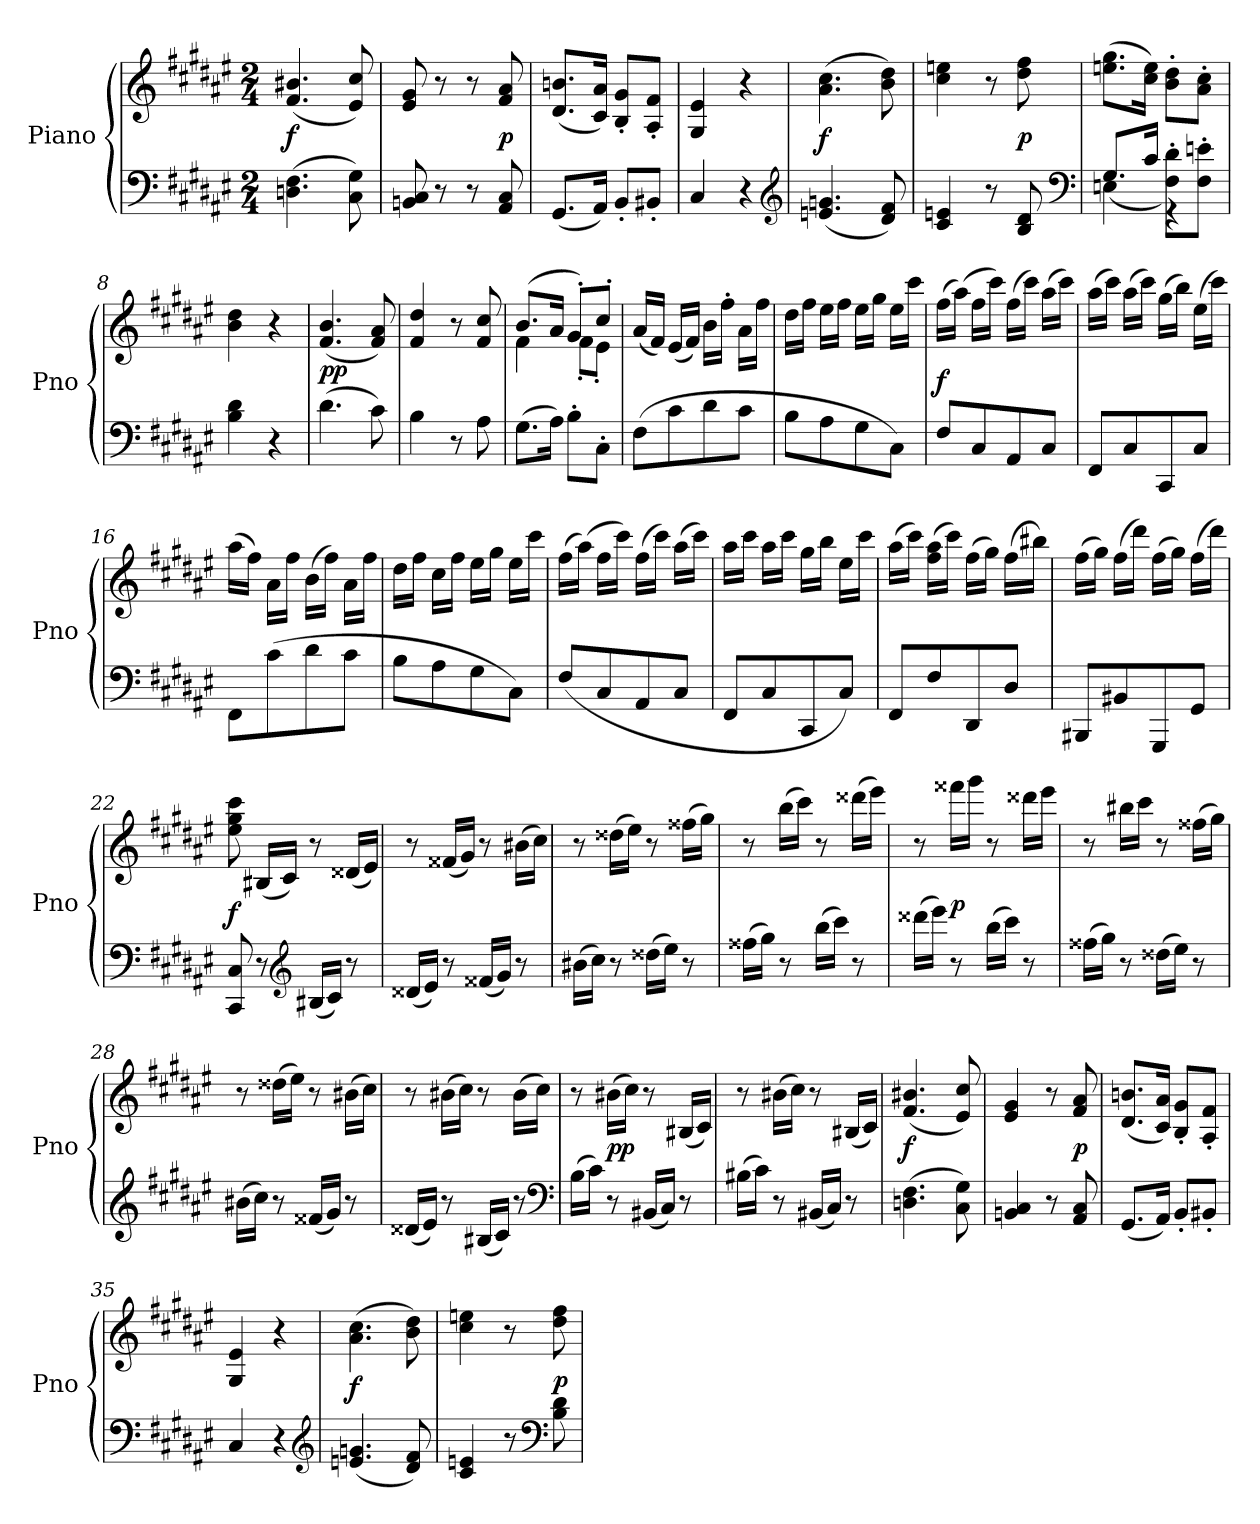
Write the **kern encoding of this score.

**kern	**kern	**dynam
*part1	*part1	*part1
*staff2	*staff1	*staff1/2
*I"Piano	*	*
*I'Pno	*	*
*clefF4	*clefG2	*
*k[f#c#g#d#a#e#]	*k[f#c#g#d#a#e#]	*
*F#:	*F#:	*
*M2/4	*M2/4	*
*MM120	*MM120	*
=1	=1	=1
(4.Dn\ 4.F#\	(4.f#/ 4.b#X/	f
8C#\ 8G#\)	8e#/ 8cc#/)	.
=2	=2	=2
8BBn/ 8C#/	8e#/ 8g#/	.
8r	8r	.
8r	8r	.
8AA#/ 8C#/	8f#/ 8a#/	p
=3	=3	=3
(8.GG#/L	(8.d#/ 8.bn/L	.
16AA#/Jk)	16c#/ 16a#/Jk)	.
8BB'/L	8B'/ 8g#'/L	.
8BB#X'/J	8A#'/ 8f#'/J	.
=4	=4	=4
4C#/	4G#/ 4e#/	.
4r	4r	.
*clefG2	*	*
=5	=5	=5
(4.en/ 4.gn/	(4.a#\ 4.cc#\	f
8d#/ 8f#/)	8b\ 8dd#\)	.
=6	=6	=6
4c#/ 4en/	4cc#\ 4een\	.
8r	8r	.
8B/ 8d#/	8dd#\ 8ff#\	p
*clefF4	*	*
=7	=7	=7
*^	*	*
4En\	(8.G#/L	(8.een\ 8.gg#\L	.
.	16c#/Jk	16cc#\ 16ee\Jk)	.
8F#'\ 8d#'\L)	4r	8b'\ 8dd#'\L	.
8F#'\ 8en'\J	.	8a#'\ 8cc#'\J	.
*v	*v	*	*
=8	=8	=8
4B\ 4d#\	4b\ 4dd#\	.
4r	4r	.
=9	=9	=9
(4.d#\	(4.f#/ 4.b/	pp
8c#\)	8f#/ 8a#/)	.
=10	=10	=10
4B\	4f#/ 4dd#/	.
8r	8r	.
8A#\	8f#/ 8cc#/	.
=11	=11	=11
*	*^	*
(8.G#\L	(8.b/L	4f#\	.
16A#\Jk)	16a#/Jk	.	.
8B'\L	8g#'/L)	8f#'\L	.
8C#'\J	8cc#'/J	8e#'\J	.
=12	=12	=12	=12
!	!LO:TX:c:t=cresc.	!	!
*	*v	*v	*
(8F#\L	(16a#/LL	.
.	16f#/JJ)	.
8c#\	(16e#/LL	.
.	16f#/JJ)	.
8d#\	16b\LL	.
.	16ff#'\JJ	.
8c#\J	16a#\LL	.
.	16ff#\JJ	.
=13	=13	=13
8B\L	16dd#\LL	.
.	16ff#\JJ	.
8A#\	16ee#\LL	.
.	16ff#\JJ	.
8G#\	16ee#\LL	.
.	16gg#\JJ	.
8C#\J)	16ee#\LL	.
.	16ccc#\JJ	.
=14	=14	=14
8F#/L	(16ff#\LL	f
.	(16aa#\JJ)	.
8C#/	16ff#\LL	.
.	16ccc#\JJ)	.
8AA#/	(16ff#\LL	.
.	16ccc#\JJ)	.
8C#/J	(16aa#\LL	.
.	16ccc#\JJ)	.
=15	=15	=15
8FF#/L	(16aa#\LL	.
.	16ccc#\JJ)	.
8C#/	(16aa#\LL	.
.	16ccc#\JJ)	.
8CC#/	(16gg#\LL	.
.	16bb\JJ)	.
8C#/J	(16ee#\LL	.
.	16ccc#\JJ)	.
=16	=16	=16
8FF#\L	(16aa#\LL	.
.	16ff#\JJ)	.
(8c#\	16a#\LL	.
.	16ff#\JJ	.
8d#\	(16b\LL	.
.	16ff#\JJ)	.
8c#\J	16a#\LL	.
.	16ff#\JJ	.
=17	=17	=17
8B\L	16dd#\LL	.
.	16ff#\JJ	.
8A#\	16cc#\LL	.
.	16ff#\JJ	.
8G#\	16ee#\LL	.
.	16gg#\JJ	.
8C#\J)	16ee#\LL	.
.	16ccc#\JJ	.
=18	=18	=18
(8F#/L	(16ff#\LL	.
.	(16aa#\JJ)	.
8C#/	16ff#\LL	.
.	16ccc#\JJ)	.
8AA#/	(16ff#\LL	.
.	16ccc#\JJ)	.
8C#/J	(16aa#\LL	.
.	16ccc#\JJ)	.
=19	=19	=19
8FF#/L	16aa#\LL	.
.	16ccc#\JJ	.
8C#/	16aa#\LL	.
.	16ccc#\JJ	.
8CC#/	16gg#\LL	.
.	16bb\JJ	.
8C#/J)	16ee#\LL	.
.	16ccc#\JJ	.
=20	=20	=20
8FF#/L	(16aa#\LL	.
.	16ccc#\JJ)	.
8F#/	(16ff#\ 16aa#\LL	.
.	16ccc#\JJ)	.
8DD#/	(16ff#\LL	.
.	16gg#\JJ)	.
8D#/J	(16ff#\LL	.
.	16bb#X\JJ)	.
=21	=21	=21
8BBB#X/L	(16ff#\LL	.
.	16gg#\JJ)	.
8BB#X/	(16ff#\LL	.
.	16ddd#\JJ)	.
8GGG#/	(16ff#\LL	.
.	16gg#\JJ)	.
8GG#/J	(16ff#\LL	.
.	16ddd#\JJ)	.
=22	=22	=22
8CC#/ 8C#/	8ee#\ 8gg#\ 8ccc#\	f
8r	(16B#X/LL	.
.	16c#/JJ)	.
*clefG2	*	*
(16B#X/LL	8r	.
16c#/JJ)	.	.
8r	(16d##X/LL	.
.	16e#/JJ)	.
=23	=23	=23
(16d##X/LL	8r	.
16e#/JJ)	.	.
8r	(16f##X/LL	.
.	16g#/JJ)	.
(16f##X/LL	8r	.
16g#/JJ)	.	.
8r	(16b#X\LL	.
.	16cc#\JJ)	.
=24	=24	=24
(16b#X\LL	8r	.
16cc#\JJ)	.	.
8r	(16dd##X\LL	.
.	16ee#\JJ)	.
(16dd##X\LL	8r	.
16ee#\JJ)	.	.
8r	(16ff##X\LL	.
.	16gg#\JJ)	.
=25	=25	=25
(16ff##X\LL	8r	.
16gg#\JJ)	.	.
8r	(16bb\LL	.
.	16ccc#\JJ)	.
(16bb\LL	8r	.
16ccc#\JJ)	.	.
8r	(16ddd##X\LL	.
.	16eee#\JJ)	.
=26	=26	=26
(16ddd##X\LL	8r	.
16eee#\JJ)	.	.
8r	16fff##X\LL	p
.	16ggg#\JJ	.
(16bb\LL	8r	.
16ccc#\JJ)	.	.
8r	16ddd##X\LL	.
.	16eee#\JJ	.
=27	=27	=27
(16ff##X\LL	8r	.
16gg#\JJ)	.	.
8r	16bb#X\LL	.
.	16ccc#\JJ	.
(16dd##X\LL	8r	.
16ee#\JJ)	.	.
8r	(16ff##X\LL	.
.	16gg#\JJ)	.
=28	=28	=28
(16b#X\LL	8r	.
16cc#\JJ)	.	.
8r	(16dd##X\LL	.
.	16ee#\JJ)	.
(16f##X/LL	8r	.
16g#/JJ)	.	.
8r	(16b#X\LL	.
.	16cc#\JJ)	.
=29	=29	=29
(16d##X/LL	8r	.
16e#/JJ)	.	.
8r	(16b#X\LL	.
.	16cc#\JJ)	.
(16B#X/LL	8r	.
16c#/JJ)	.	.
8r	(16b#\LL	.
.	16cc#\JJ)	.
*clefF4	*	*
=30	=30	=30
(16B\LL	8r	.
16c#\JJ)	.	.
8r	(16b#X\LL	pp
.	16cc#\JJ)	.
(16BB#X/LL	8r	.
16C#/JJ)	.	.
8r	(16B#X/LL	.
.	16c#/JJ)	.
=31	=31	=31
(16B#X\LL	8r	.
16c#\JJ)	.	.
8r	(16b#X\LL	.
.	16cc#\JJ)	.
(16BB#X/LL	8r	.
16C#/JJ)	.	.
8r	(16B#X/LL	.
.	16c#/JJ)	.
=32	=32	=32
(4.Dn\ 4.F#\	(4.f#/ 4.b#X/	f
8C#\ 8G#\)	8e#/ 8cc#/)	.
=33	=33	=33
4BBn/ 4C#/	4e#/ 4g#/	.
8r	8r	.
8AA#/ 8C#/	8f#/ 8a#/	p
=34	=34	=34
(8.GG#/L	(8.d#/ 8.bn/L	.
16AA#/Jk)	16c#/ 16a#/Jk)	.
8BB'/L	8B'/ 8g#'/L	.
8BB#X'/J	8A#'/ 8f#'/J	.
=35	=35	=35
4C#/	4G#/ 4e#/	.
4r	4r	.
*clefG2	*	*
=36	=36	=36
(4.en/ 4.gn/	(4.a#\ 4.cc#\	f
8d#/ 8f#/)	8b\ 8dd#\)	.
=37	=37	=37
4c#/ 4en/	4cc#\ 4een\	.
8r	8r	.
*clefF4	*	*
8B\ 8d#\	8dd#\ 8ff#\	p
=	=	=
*-	*-	*-
